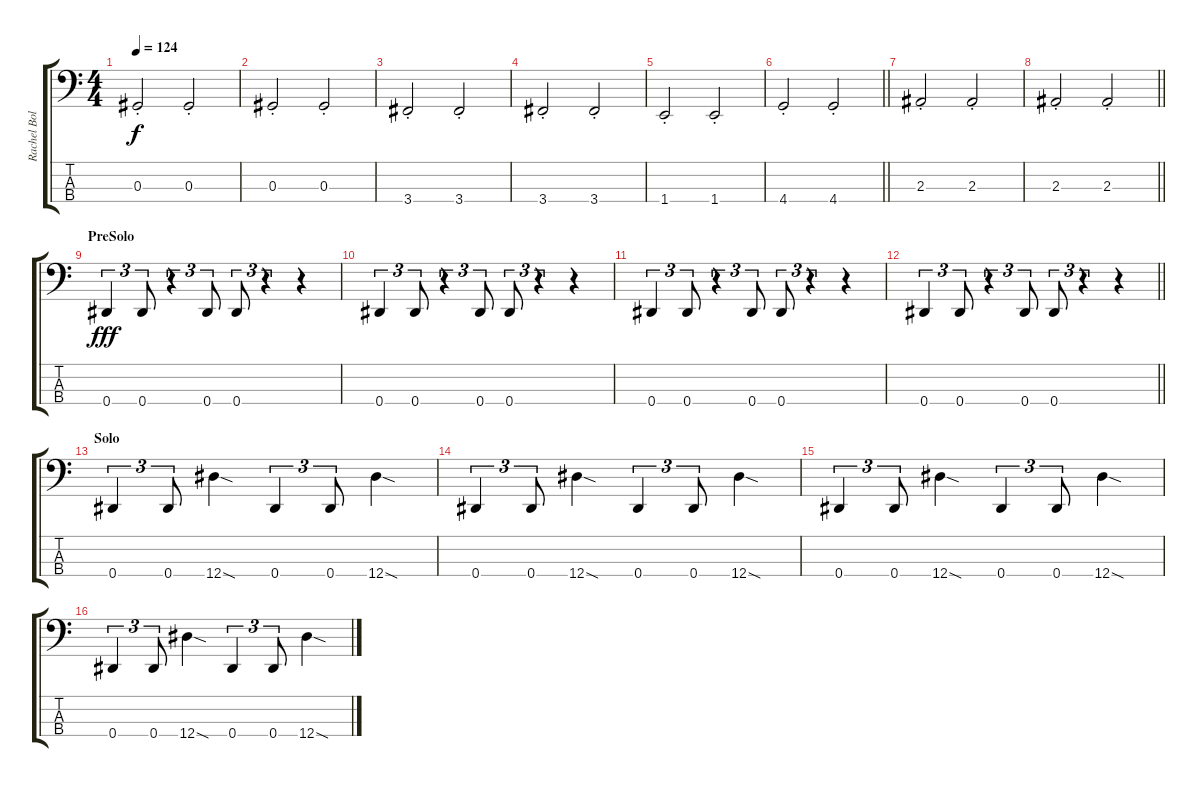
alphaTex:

\track ("Rachel Bolan" "Rachel Bol") {instrument electricbasspick}
\staff {score tabs}
\tuning (Gb2 Db2 Ab1 Eb1) {hide}
\ts (4 4)
\tempo 124
\clef f4
\ks c
0.3{st}.2{dy f} 0.3{st}.2 |
0.3{st}.2 0.3{st}.2 |
3.4{st}.2 3.4{st}.2 |
3.4{st}.2 3.4{st}.2 |
1.4{st}.2 1.4{st}.2 |
\barLineRight lightlight
4.4{st}.2 4.4{st}.2 |
2.3{st}.2 2.3{st}.2 |
\barLineRight lightlight
2.3{st}.2 2.3{st}.2 |
\section ("" "PreSolo")
0.4.4{tu (3 2) dy fff} 0.4.8{tu (3 2)} r.4{tu (3 2)} 0.4.8{tu (3 2)} 0.4.8{tu (3 2)} r.4{tu (3 2)} r.4 |
0.4.4{tu (3 2)} 0.4.8{tu (3 2)} r.4{tu (3 2)} 0.4.8{tu (3 2)} 0.4.8{tu (3 2)} r.4{tu (3 2)} r.4 |
0.4.4{tu (3 2)} 0.4.8{tu (3 2)} r.4{tu (3 2)} 0.4.8{tu (3 2)} 0.4.8{tu (3 2)} r.4{tu (3 2)} r.4 |
\barLineRight lightlight
0.4.4{tu (3 2)} 0.4.8{tu (3 2)} r.4{tu (3 2)} 0.4.8{tu (3 2)} 0.4.8{tu (3 2)} r.4{tu (3 2)} r.4 |
\section ("" "Solo")
0.4.4{tu (3 2)} 0.4.8{tu (3 2)} 12.4{sod}.4 0.4.4{tu (3 2)} 0.4.8{tu (3 2)} 12.4{sod}.4 |
0.4.4{tu (3 2)} 0.4.8{tu (3 2)} 12.4{sod}.4 0.4.4{tu (3 2)} 0.4.8{tu (3 2)} 12.4{sod}.4 |
0.4.4{tu (3 2)} 0.4.8{tu (3 2)} 12.4{sod}.4 0.4.4{tu (3 2)} 0.4.8{tu (3 2)} 12.4{sod}.4 |
0.4.4{tu (3 2)} 0.4.8{tu (3 2)} 12.4{sod}.4 0.4.4{tu (3 2)} 0.4.8{tu (3 2)} 12.4{sod}.4
